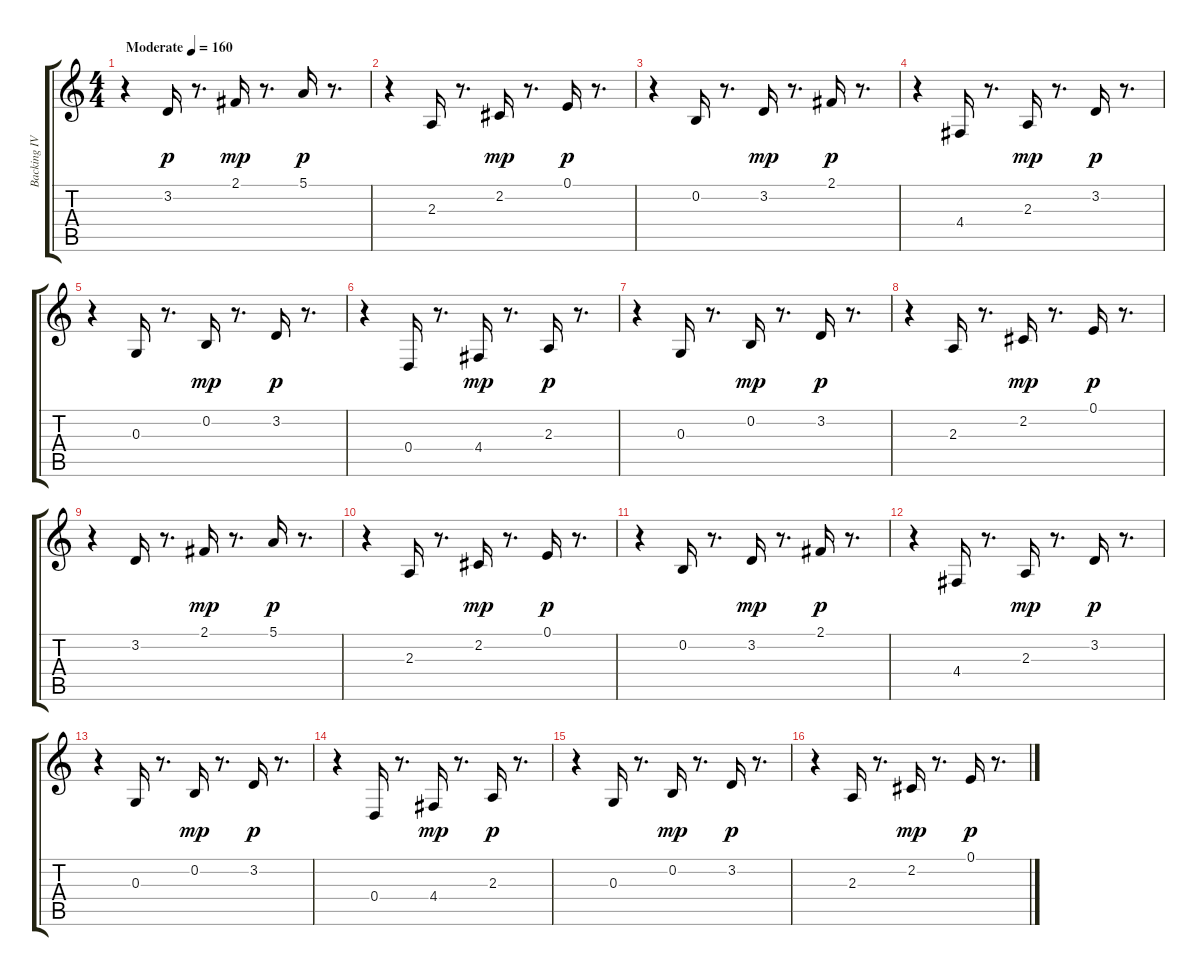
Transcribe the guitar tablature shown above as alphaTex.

\track ("Backing IV" "Backing IV") {instrument orchestralharp}
\staff {score tabs}
\tuning (E4 B3 G3 D3 A2 E2) {hide}
\ts (4 4)
\tempo (160 "Moderate")
\clef g2
\ks c
r.4{dy p instrument orchestralharp} 3.2.16 r.8{d} 2.1.16{dy mp} r.8{d} 5.1.16{dy p} r.8{d} |
r.4 2.3.16 r.8{d} 2.2.16{dy mp} r.8{d} 0.1.16{dy p} r.8{d} |
r.4 0.2.16 r.8{d} 3.2.16{dy mp} r.8{d} 2.1.16{dy p} r.8{d} |
r.4 4.4.16 r.8{d} 2.3.16{dy mp} r.8{d} 3.2.16{dy p} r.8{d} |
r.4 0.3.16 r.8{d} 0.2.16{dy mp} r.8{d} 3.2.16{dy p} r.8{d} |
r.4 0.4.16 r.8{d} 4.4.16{dy mp} r.8{d} 2.3.16{dy p} r.8{d} |
r.4 0.3.16 r.8{d} 0.2.16{dy mp} r.8{d} 3.2.16{dy p} r.8{d} |
r.4 2.3.16 r.8{d} 2.2.16{dy mp} r.8{d} 0.1.16{dy p} r.8{d} |
r.4 3.2.16 r.8{d} 2.1.16{dy mp} r.8{d} 5.1.16{dy p} r.8{d} |
r.4 2.3.16 r.8{d} 2.2.16{dy mp} r.8{d} 0.1.16{dy p} r.8{d} |
r.4 0.2.16 r.8{d} 3.2.16{dy mp} r.8{d} 2.1.16{dy p} r.8{d} |
r.4 4.4.16 r.8{d} 2.3.16{dy mp} r.8{d} 3.2.16{dy p} r.8{d} |
r.4 0.3.16 r.8{d} 0.2.16{dy mp} r.8{d} 3.2.16{dy p} r.8{d} |
r.4 0.4.16 r.8{d} 4.4.16{dy mp} r.8{d} 2.3.16{dy p} r.8{d} |
r.4 0.3.16 r.8{d} 0.2.16{dy mp} r.8{d} 3.2.16{dy p} r.8{d} |
r.4 2.3.16 r.8{d} 2.2.16{dy mp} r.8{d} 0.1.16{dy p} r.8{d}
